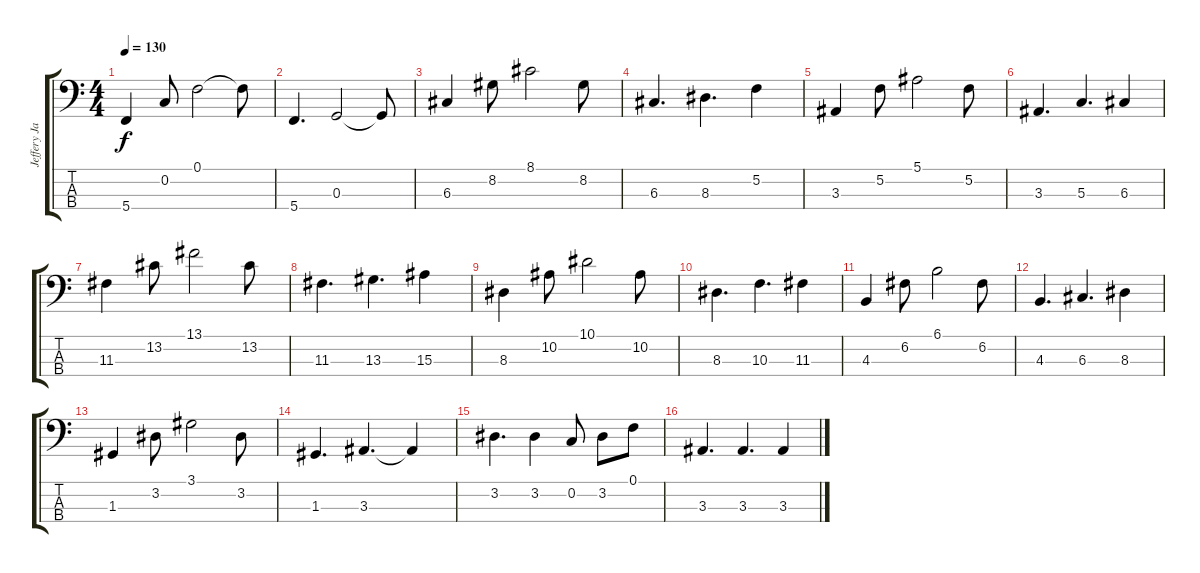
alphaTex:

\track ("Jeffery Jarvis" "Jeffery Ja") {instrument electricbassfinger}
\staff {score tabs}
\tuning (F2 C2 G1 C1) {hide}
\ts (4 4)
\tempo 130
\clef f4
\ks c
5.4.4{dy f} 0.2.8 0.1.2 0.1{t}.8 |
5.4.4{d} 0.3.2 0.3{t}.8 |
6.3.4 8.2.8 8.1.2 8.2.8 |
6.3.4{d} 8.3.4{d} 5.2.4 |
3.3.4 5.2.8 5.1.2 5.2.8 |
3.3.4{d} 5.3.4{d} 6.3.4 |
11.3.4 13.2.8 13.1.2 13.2.8 |
11.3.4{d} 13.3.4{d} 15.3.4 |
8.3.4 10.2.8 10.1.2 10.2.8 |
8.3.4{d} 10.3.4{d} 11.3.4 |
4.3.4 6.2.8 6.1.2 6.2.8 |
4.3.4{d} 6.3.4{d} 8.3.4 |
1.3.4 3.2.8 3.1.2 3.2.8 |
1.3.4{d} 3.3.4{d} 3.3{t}.4 |
3.2.4{d} 3.2.4 0.2.8 3.2.8 0.1.8 |
3.3.4{d} 3.3.4{d} 3.3.4
